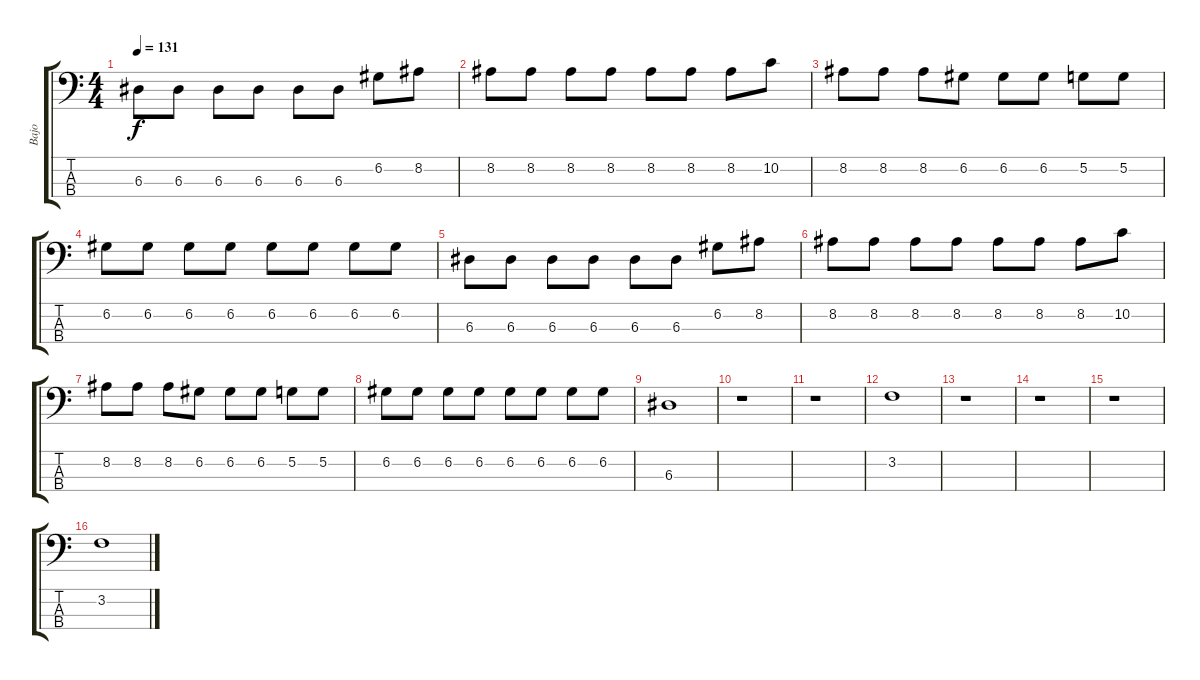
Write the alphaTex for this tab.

\track ("Bajo" "Bajo") {instrument electricbassfinger}
\staff {score tabs}
\tuning (G2 D2 A1 E1) {hide}
\ts (4 4)
\tempo 131
\clef f4
\ks c
6.3.8{dy f} 6.3.8 6.3.8 6.3.8 6.3.8 6.3.8 6.2.8 8.2.8 |
8.2.8 8.2.8 8.2.8 8.2.8 8.2.8 8.2.8 8.2.8 10.2.8 |
8.2.8 8.2.8 8.2.8 6.2.8 6.2.8 6.2.8 5.2.8 5.2.8 |
6.2.8 6.2.8 6.2.8 6.2.8 6.2.8 6.2.8 6.2.8 6.2.8 |
6.3.8 6.3.8 6.3.8 6.3.8 6.3.8 6.3.8 6.2.8 8.2.8 |
8.2.8 8.2.8 8.2.8 8.2.8 8.2.8 8.2.8 8.2.8 10.2.8 |
8.2.8 8.2.8 8.2.8 6.2.8 6.2.8 6.2.8 5.2.8 5.2.8 |
6.2.8 6.2.8 6.2.8 6.2.8 6.2.8 6.2.8 6.2.8 6.2.8 |
6.3.1 |
r.1 |
r.1 |
3.2.1{volume 12} |
r.1 |
r.1 |
r.1 |
3.2.1{volume 11}
